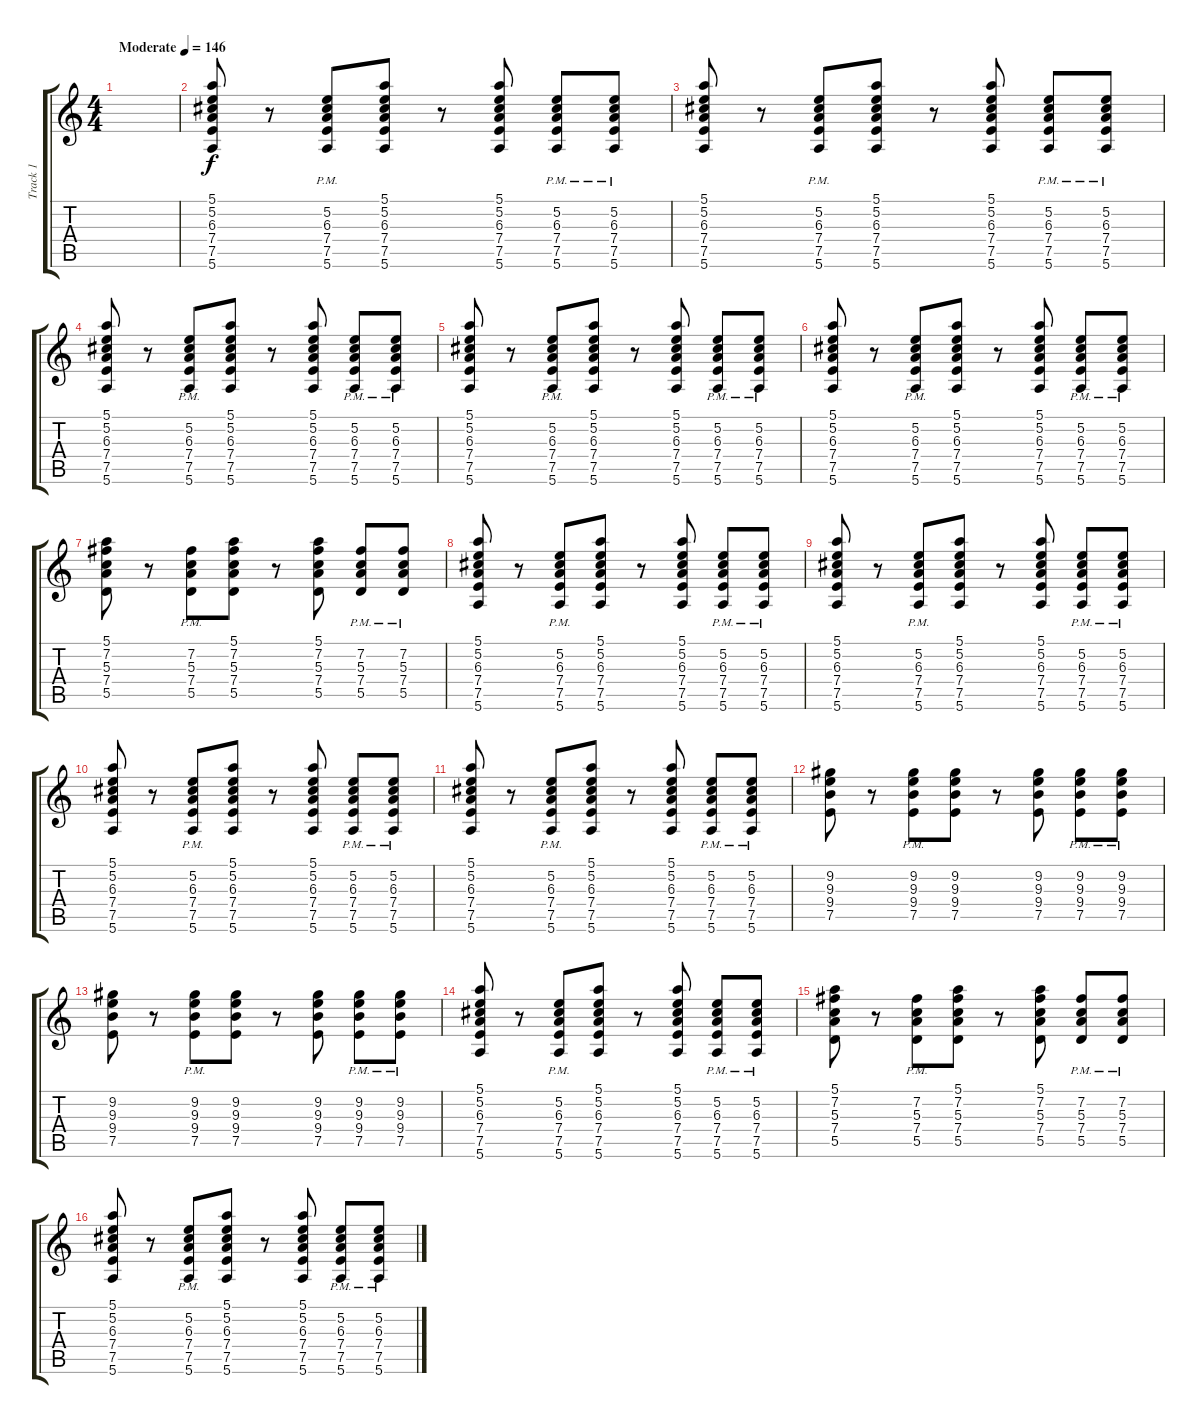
\track ("Track 1" "Track 1") {instrument electricguitarclean}
\staff {score tabs}
\tuning (E4 B3 G3 D3 A2 E2) {hide}
\ts (4 4)
\tempo (146 "Moderate")
\clef g2
\ks c
|
(5.1 5.2 6.3 7.4 7.5 5.6).8 r.8 (5.2{pm} 6.3{pm} 7.4{pm} 7.5{pm} 5.6{pm}).8 (5.1 5.2 6.3 7.4 7.5 5.6).8 r.8 (5.1 5.2 6.3 7.4 7.5 5.6).8 (5.2{pm} 6.3{pm} 7.4{pm} 7.5{pm} 5.6{pm}).8 (5.2{pm} 6.3{pm} 7.4{pm} 7.5{pm} 5.6{pm}).8 |
(5.1 5.2 6.3 7.4 7.5 5.6).8 r.8 (5.2{pm} 6.3{pm} 7.4{pm} 7.5{pm} 5.6{pm}).8 (5.1 5.2 6.3 7.4 7.5 5.6).8 r.8 (5.1 5.2 6.3 7.4 7.5 5.6).8 (5.2{pm} 6.3{pm} 7.4{pm} 7.5{pm} 5.6{pm}).8 (5.2{pm} 6.3{pm} 7.4{pm} 7.5{pm} 5.6{pm}).8 |
(5.1 5.2 6.3 7.4 7.5 5.6).8 r.8 (5.2{pm} 6.3{pm} 7.4{pm} 7.5{pm} 5.6{pm}).8 (5.1 5.2 6.3 7.4 7.5 5.6).8 r.8 (5.1 5.2 6.3 7.4 7.5 5.6).8 (5.2{pm} 6.3{pm} 7.4{pm} 7.5{pm} 5.6{pm}).8 (5.2{pm} 6.3{pm} 7.4{pm} 7.5{pm} 5.6{pm}).8 |
(5.1 5.2 6.3 7.4 7.5 5.6).8 r.8 (5.2{pm} 6.3{pm} 7.4{pm} 7.5{pm} 5.6{pm}).8 (5.1 5.2 6.3 7.4 7.5 5.6).8 r.8 (5.1 5.2 6.3 7.4 7.5 5.6).8 (5.2{pm} 6.3{pm} 7.4{pm} 7.5{pm} 5.6{pm}).8 (5.2{pm} 6.3{pm} 7.4{pm} 7.5{pm} 5.6{pm}).8 |
(5.1 5.2 6.3 7.4 7.5 5.6).8 r.8 (5.2{pm} 6.3{pm} 7.4{pm} 7.5{pm} 5.6{pm}).8 (5.1 5.2 6.3 7.4 7.5 5.6).8 r.8 (5.1 5.2 6.3 7.4 7.5 5.6).8 (5.2{pm} 6.3{pm} 7.4{pm} 7.5{pm} 5.6{pm}).8 (5.2{pm} 6.3{pm} 7.4{pm} 7.5{pm} 5.6{pm}).8 |
(5.1 7.2 5.3 7.4 5.5).8 r.8 (7.2{pm} 5.3{pm} 7.4{pm} 5.5{pm}).8 (5.1 7.2 5.3 7.4 5.5).8 r.8 (5.1 7.2 5.3 7.4 5.5).8 (7.2{pm} 5.3{pm} 7.4{pm} 5.5{pm}).8 (7.2{pm} 5.3{pm} 7.4{pm} 5.5{pm}).8 |
(5.1 5.2 6.3 7.4 7.5 5.6).8 r.8 (5.2{pm} 6.3{pm} 7.4{pm} 7.5{pm} 5.6{pm}).8 (5.1 5.2 6.3 7.4 7.5 5.6).8 r.8 (5.1 5.2 6.3 7.4 7.5 5.6).8 (5.2{pm} 6.3{pm} 7.4{pm} 7.5{pm} 5.6{pm}).8 (5.2{pm} 6.3{pm} 7.4{pm} 7.5{pm} 5.6{pm}).8 |
(5.1 5.2 6.3 7.4 7.5 5.6).8 r.8 (5.2{pm} 6.3{pm} 7.4{pm} 7.5{pm} 5.6{pm}).8 (5.1 5.2 6.3 7.4 7.5 5.6).8 r.8 (5.1 5.2 6.3 7.4 7.5 5.6).8 (5.2{pm} 6.3{pm} 7.4{pm} 7.5{pm} 5.6{pm}).8 (5.2{pm} 6.3{pm} 7.4{pm} 7.5{pm} 5.6{pm}).8 |
(5.1 5.2 6.3 7.4 7.5 5.6).8 r.8 (5.2{pm} 6.3{pm} 7.4{pm} 7.5{pm} 5.6{pm}).8 (5.1 5.2 6.3 7.4 7.5 5.6).8 r.8 (5.1 5.2 6.3 7.4 7.5 5.6).8 (5.2{pm} 6.3{pm} 7.4{pm} 7.5{pm} 5.6{pm}).8 (5.2{pm} 6.3{pm} 7.4{pm} 7.5{pm} 5.6{pm}).8 |
(5.1 5.2 6.3 7.4 7.5 5.6).8 r.8 (5.2{pm} 6.3{pm} 7.4{pm} 7.5{pm} 5.6{pm}).8 (5.1 5.2 6.3 7.4 7.5 5.6).8 r.8 (5.1 5.2 6.3 7.4 7.5 5.6).8 (5.2{pm} 6.3{pm} 7.4{pm} 7.5{pm} 5.6{pm}).8 (5.2{pm} 6.3{pm} 7.4{pm} 7.5{pm} 5.6{pm}).8 |
(9.2 9.3 9.4 7.5).8 r.8 (9.2{pm} 9.3{pm} 9.4{pm} 7.5{pm}).8 (9.2 9.3 9.4 7.5).8 r.8 (9.2 9.3 9.4 7.5).8 (9.2{pm} 9.3{pm} 9.4{pm} 7.5{pm}).8 (9.2{pm} 9.3{pm} 9.4{pm} 7.5{pm}).8 |
(9.2 9.3 9.4 7.5).8 r.8 (9.2{pm} 9.3{pm} 9.4{pm} 7.5{pm}).8 (9.2 9.3 9.4 7.5).8 r.8 (9.2 9.3 9.4 7.5).8 (9.2{pm} 9.3{pm} 9.4{pm} 7.5{pm}).8 (9.2{pm} 9.3{pm} 9.4{pm} 7.5{pm}).8 |
(5.1 5.2 6.3 7.4 7.5 5.6).8 r.8 (5.2{pm} 6.3{pm} 7.4{pm} 7.5{pm} 5.6{pm}).8 (5.1 5.2 6.3 7.4 7.5 5.6).8 r.8 (5.1 5.2 6.3 7.4 7.5 5.6).8 (5.2{pm} 6.3{pm} 7.4{pm} 7.5{pm} 5.6{pm}).8 (5.2{pm} 6.3{pm} 7.4{pm} 7.5{pm} 5.6{pm}).8 |
(5.1 7.2 5.3 7.4 5.5).8 r.8 (7.2{pm} 5.3{pm} 7.4{pm} 5.5{pm}).8 (5.1 7.2 5.3 7.4 5.5).8 r.8 (5.1 7.2 5.3 7.4 5.5).8 (7.2{pm} 5.3{pm} 7.4{pm} 5.5{pm}).8 (7.2{pm} 5.3{pm} 7.4{pm} 5.5{pm}).8 |
(5.1 5.2 6.3 7.4 7.5 5.6).8 r.8 (5.2{pm} 6.3{pm} 7.4{pm} 7.5{pm} 5.6{pm}).8 (5.1 5.2 6.3 7.4 7.5 5.6).8 r.8 (5.1 5.2 6.3 7.4 7.5 5.6).8 (5.2{pm} 6.3{pm} 7.4{pm} 7.5{pm} 5.6{pm}).8 (5.2{pm} 6.3{pm} 7.4{pm} 7.5{pm} 5.6{pm}).8
